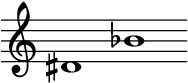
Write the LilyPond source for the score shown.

\version "2.16.2" % absolutely necessary!

% use this to crop output page size to match the snippet
#(ly:set-option 'preview #t)

%%%%%%%%%%%%%%%%%%%%%%%%%%
% here goes the snippet: %
%%%%%%%%%%%%%%%%%%%%%%%%%%
<<
\relative c' {
  \override Staff.TimeSignature #'stencil = ##f 
  \time 3/1
  dis1 bes'
}
>>